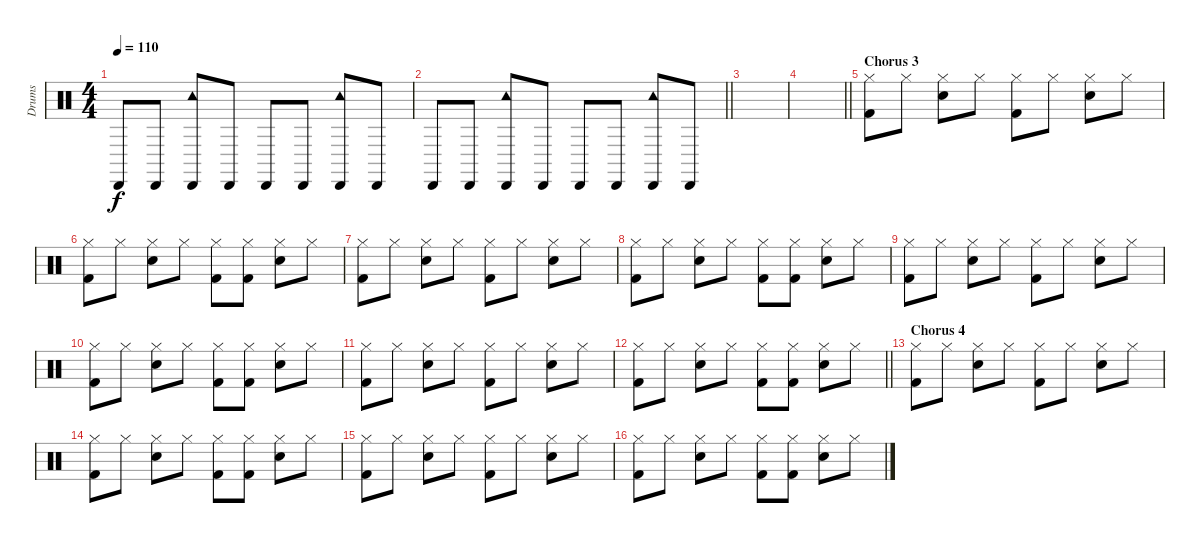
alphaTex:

\track ("Drums" "Drums") {instrument percussion}
\staff {score}
\articulation defaults
\ts (4 4)
\tempo 110
\clef neutral
\ks c "Cabasa (hit)".8{dy f} "Cabasa (hit)".8
("Cabasa (hit)" "Tambourine (hit)").8 "Cabasa (hit)".8 "Cabasa (hit)".8 "Cabasa (hit)".8 ("Cabasa (hit)" "Tambourine (hit)").8 "Cabasa (hit)".8 |
\barLineRight lightlight "Cabasa (hit)".8 "Cabasa (hit)".8
("Cabasa (hit)" "Tambourine (hit)").8 "Cabasa (hit)".8 "Cabasa (hit)".8 "Cabasa (hit)".8 ("Cabasa (hit)" "Tambourine (hit)").8 "Cabasa (hit)".8 |
|
\barLineRight lightlight
|
\section ("" "Chorus 3")
("Hi-Hat (closed)" "Kick (hit) 2").8{volume 9} "Hi-Hat (closed)".8 ("Snare (hit) 2" "Hi-Hat (closed)").8 "Hi-Hat (closed)".8 ("Hi-Hat (closed)" "Kick (hit) 2").8 "Hi-Hat (closed)".8 ("Snare (hit) 2" "Hi-Hat (closed)").8 "Hi-Hat (closed)".8 |
("Hi-Hat (closed)" "Kick (hit) 2").8 "Hi-Hat (closed)".8 ("Snare (hit) 2" "Hi-Hat (closed)").8 "Hi-Hat (closed)".8 ("Hi-Hat (closed)" "Kick (hit) 2").8 ("Hi-Hat (closed)" "Kick (hit) 2").8 ("Snare (hit) 2" "Hi-Hat (closed)").8 "Hi-Hat (closed)".8 |
("Hi-Hat (closed)" "Kick (hit) 2").8{volume 9} "Hi-Hat (closed)".8 ("Snare (hit) 2" "Hi-Hat (closed)").8 "Hi-Hat (closed)".8 ("Hi-Hat (closed)" "Kick (hit) 2").8 "Hi-Hat (closed)".8 ("Snare (hit) 2" "Hi-Hat (closed)").8 "Hi-Hat (closed)".8 |
("Hi-Hat (closed)" "Kick (hit) 2").8 "Hi-Hat (closed)".8 ("Snare (hit) 2" "Hi-Hat (closed)").8 "Hi-Hat (closed)".8 ("Hi-Hat (closed)" "Kick (hit) 2").8 ("Hi-Hat (closed)" "Kick (hit) 2").8 ("Snare (hit) 2" "Hi-Hat (closed)").8 "Hi-Hat (closed)".8 |
("Hi-Hat (closed)" "Kick (hit) 2").8{volume 9} "Hi-Hat (closed)".8 ("Snare (hit) 2" "Hi-Hat (closed)").8 "Hi-Hat (closed)".8 ("Hi-Hat (closed)" "Kick (hit) 2").8 "Hi-Hat (closed)".8 ("Snare (hit) 2" "Hi-Hat (closed)").8 "Hi-Hat (closed)".8 |
("Hi-Hat (closed)" "Kick (hit) 2").8 "Hi-Hat (closed)".8 ("Snare (hit) 2" "Hi-Hat (closed)").8 "Hi-Hat (closed)".8 ("Hi-Hat (closed)" "Kick (hit) 2").8 ("Hi-Hat (closed)" "Kick (hit) 2").8 ("Snare (hit) 2" "Hi-Hat (closed)").8 "Hi-Hat (closed)".8 |
("Hi-Hat (closed)" "Kick (hit) 2").8{volume 9} "Hi-Hat (closed)".8 ("Snare (hit) 2" "Hi-Hat (closed)").8 "Hi-Hat (closed)".8 ("Hi-Hat (closed)" "Kick (hit) 2").8 "Hi-Hat (closed)".8 ("Snare (hit) 2" "Hi-Hat (closed)").8 "Hi-Hat (closed)".8 |
\barLineRight lightlight
("Hi-Hat (closed)" "Kick (hit) 2").8 "Hi-Hat (closed)".8 ("Snare (hit) 2" "Hi-Hat (closed)").8 "Hi-Hat (closed)".8 ("Hi-Hat (closed)" "Kick (hit) 2").8 ("Hi-Hat (closed)" "Kick (hit) 2").8 ("Snare (hit) 2" "Hi-Hat (closed)").8 "Hi-Hat (closed)".8 |
\section ("" "Chorus 4")
("Hi-Hat (closed)" "Kick (hit) 2").8{volume 9} "Hi-Hat (closed)".8 ("Snare (hit) 2" "Hi-Hat (closed)").8 "Hi-Hat (closed)".8 ("Hi-Hat (closed)" "Kick (hit) 2").8 "Hi-Hat (closed)".8 ("Snare (hit) 2" "Hi-Hat (closed)").8 "Hi-Hat (closed)".8 |
("Hi-Hat (closed)" "Kick (hit) 2").8 "Hi-Hat (closed)".8 ("Snare (hit) 2" "Hi-Hat (closed)").8 "Hi-Hat (closed)".8 ("Hi-Hat (closed)" "Kick (hit) 2").8 ("Hi-Hat (closed)" "Kick (hit) 2").8 ("Snare (hit) 2" "Hi-Hat (closed)").8 "Hi-Hat (closed)".8 |
("Hi-Hat (closed)" "Kick (hit) 2").8{volume 9} "Hi-Hat (closed)".8 ("Snare (hit) 2" "Hi-Hat (closed)").8 "Hi-Hat (closed)".8 ("Hi-Hat (closed)" "Kick (hit) 2").8 "Hi-Hat (closed)".8 ("Snare (hit) 2" "Hi-Hat (closed)").8 "Hi-Hat (closed)".8 |
("Hi-Hat (closed)" "Kick (hit) 2").8 "Hi-Hat (closed)".8 ("Snare (hit) 2" "Hi-Hat (closed)").8 "Hi-Hat (closed)".8 ("Hi-Hat (closed)" "Kick (hit) 2").8 ("Hi-Hat (closed)" "Kick (hit) 2").8 ("Snare (hit) 2" "Hi-Hat (closed)").8 "Hi-Hat (closed)".8
